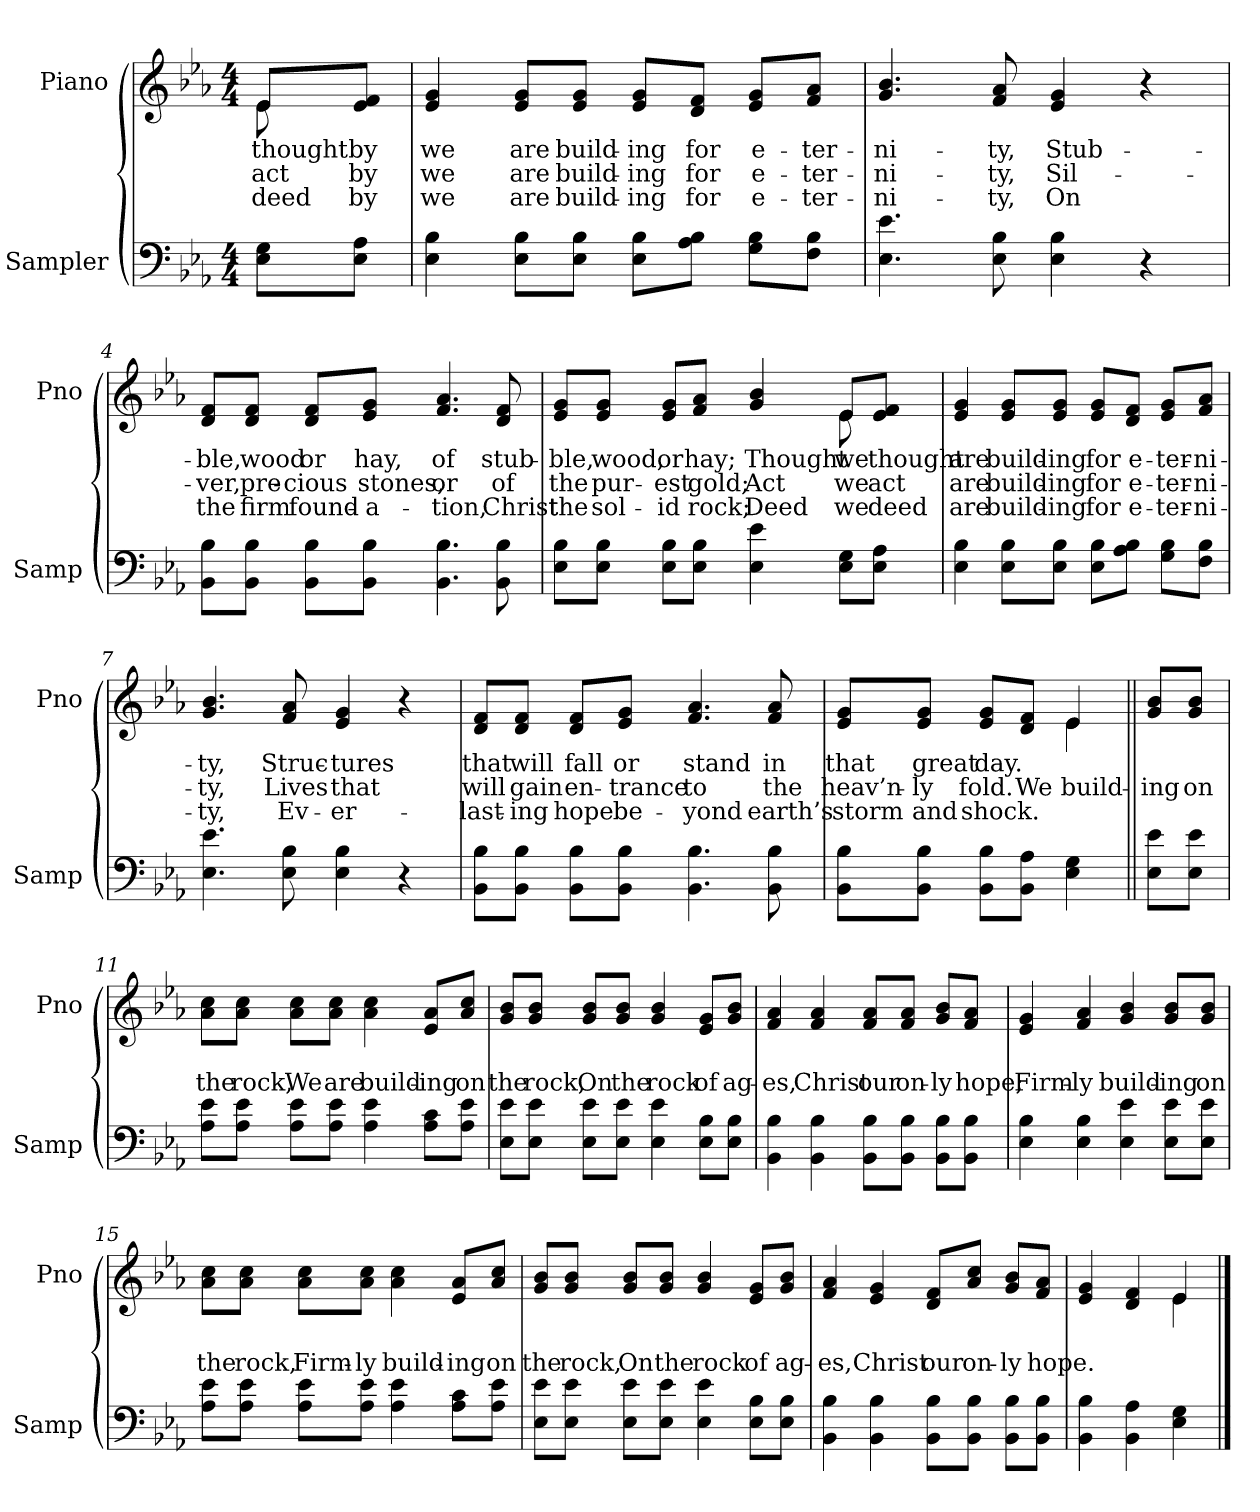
**kern	**kern	**text	**text	**text
*part2	*part1	*part1	*part1	*part1
*staff2	*staff1	*staff1	*staff1	*staff1
*I"Sampler	*I"Piano	*	*	*
*I'Samp	*I'Pno	*	*	*
*clefF4	*clefG2	*	*	*
*k[b-e-a-]	*k[b-e-a-]	*	*	*
*E-:	*E-:	*	*	*
*M4/4	*M4/4	*	*	*
=1	=1	=1	=1	=1
*	*^	*	*	*
8E-\ 8G\L	8e-/L	8e-	thought	act	deed
8E-\ 8A-\J	8e-/ 8f/J	8ryy	by	by	by
*	*v	*v	*	*	*
=2	=2	=2	=2	=2
4E- 4B-	4e- 4g	we	we	we
8E-\ 8B-\L	8e-/ 8g/L	are	are	are
8E-\ 8B-\J	8e-/ 8g/J	build-	build-	build-
8E-\ 8B-\L	8e-/ 8g/L	-ing	-ing	-ing
8A-\ 8B-\J	8d/ 8f/J	for	for	for
8G\ 8B-\L	8e-/ 8g/L	e-	e-	e-
8F\ 8B-\J	8f/ 8a-/J	-ter-	-ter-	-ter-
=3	=3	=3	=3	=3
4.E- 4.e-	4.g 4.b-	-ni-	-ni-	-ni-
8E- 8B-	8f 8a-	-ty,	-ty,	-ty,
4E- 4B-	4e- 4g	Stub-	Sil-	On
4r	4r	.	.	.
=4	=4	=4	=4	=4
8BB-\ 8B-\L	8d/ 8f/L	-ble,	-ver,	the
8BB-\ 8B-\J	8d/ 8f/J	wood	pre-	firm
8BB-\ 8B-\L	8d/ 8f/L	or	-cious	found-
8BB-\ 8B-\J	8e-/ 8g/J	hay,	stones,	-a-
4.BB- 4.B-	4.f 4.a-	of	or	-tion,
8BB- 8B-	8d 8f	stub-	of	Christ
=5	=5	=5	=5	=5
*	*^	*	*	*
8E-\ 8B-\L	8e-/ 8g/L	2.ryy	-ble,	the	the
8E-\ 8B-\J	8e-/ 8g/J	.	wood,	pur-	sol-
8E-\ 8B-\L	8e-/ 8g/L	.	or	-est	-id
8E-\ 8B-\J	8f/ 8a-/J	.	hay;	gold;	rock;
4E- 4e-	4g 4b-	.	Thought	Act	Deed
8E-\ 8G\L	8e-/L	8e-	we	we	we
8E-\ 8A-\J	8e-/ 8f/J	8ryy	thought	act	deed
*	*v	*v	*	*	*
=6	=6	=6	=6	=6
4E- 4B-	4e- 4g	are	are	are
8E-\ 8B-\L	8e-/ 8g/L	build-	build-	build-
8E-\ 8B-\J	8e-/ 8g/J	-ing	-ing	-ing
8E-\ 8B-\L	8e-/ 8g/L	for	for	for
8A-\ 8B-\J	8d/ 8f/J	e-	e-	e-
8G\ 8B-\L	8e-/ 8g/L	-ter-	-ter-	-ter-
8F\ 8B-\J	8f/ 8a-/J	-ni-	-ni-	-ni-
=7	=7	=7	=7	=7
4.E- 4.e-	4.g 4.b-	-ty,	-ty,	-ty,
8E- 8B-	8f 8a-	Struc-	Lives	Ev-
4E- 4B-	4e- 4g	-tures	that	-er-
4r	4r	.	.	.
=8	=8	=8	=8	=8
8BB-\ 8B-\L	8d/ 8f/L	that	will	-last-
8BB-\ 8B-\J	8d/ 8f/J	will	gain	-ing
8BB-\ 8B-\L	8d/ 8f/L	fall	en-	hope
8BB-\ 8B-\J	8e-/ 8g/J	or	-trance	be-
4.BB- 4.B-	4.f 4.a-	stand	to	-yond
8BB- 8B-	8f 8a-	in	the	earth’s
=9	=9	=9	=9	=9
*	*^	*	*	*
8BB-\ 8B-\L	8e-/ 8g/L	2ryy	that	heav’n-	storm
8BB-\ 8B-\J	8e-/ 8g/J	.	great	-ly	and
8BB-\ 8B-\L	8e-/ 8g/L	.	day.	fold.	shock.
8BB-\ 8A-\J	8d/ 8f/J	.	.	We	.
4E- 4G	4e-/	4e-	.	build-	.
=10||	=10||	=10||	=10||	=10||	=10||
!	!LO:TX:t=Refrain	!	!	!	!
*	*v	*v	*	*	*
8E-\ 8e-\L	8g/ 8b-/L	.	-ing	.
8E-\ 8e-\J	8g/ 8b-/J	.	on	.
=11	=11	=11	=11	=11
8A-\ 8e-\L	8a-\ 8cc\L	.	the	.
8A-\ 8e-\J	8a-\ 8cc\J	.	rock,	.
8A-\ 8e-\L	8a-\ 8cc\L	.	We	.
8A-\ 8e-\J	8a-\ 8cc\J	.	are	.
4A- 4e-	4a- 4cc	.	build-	.
8A-\ 8c\L	8e-/ 8a-/L	.	-ing	.
8A-\ 8e-\J	8a-/ 8cc/J	.	on	.
=12	=12	=12	=12	=12
8E-\ 8e-\L	8g/ 8b-/L	.	the	.
8E-\ 8e-\J	8g/ 8b-/J	.	rock,	.
8E-\ 8e-\L	8g/ 8b-/L	.	On	.
8E-\ 8e-\J	8g/ 8b-/J	.	the	.
4E- 4e-	4g 4b-	.	rock	.
8E-\ 8B-\L	8e-/ 8g/L	.	of	.
8E-\ 8B-\J	8g/ 8b-/J	.	ag-	.
=13	=13	=13	=13	=13
4BB- 4B-	4f 4a-	.	-es,	.
4BB- 4B-	4f 4a-	.	Christ	.
8BB-\ 8B-\L	8f/ 8a-/L	.	our	.
8BB-\ 8B-\J	8f/ 8a-/J	.	on-	.
8BB-\ 8B-\L	8g/ 8b-/L	.	-ly	.
8BB-\ 8B-\J	8f/ 8a-/J	.	hope;	.
=14	=14	=14	=14	=14
4E- 4B-	4e- 4g	.	Firm-	.
4E- 4B-	4f 4a-	.	-ly	.
4E- 4e-	4g 4b-	.	build-	.
8E-\ 8e-\L	8g/ 8b-/L	.	-ing	.
8E-\ 8e-\J	8g/ 8b-/J	.	on	.
=15	=15	=15	=15	=15
8A-\ 8e-\L	8a-\ 8cc\L	.	the	.
8A-\ 8e-\J	8a-\ 8cc\J	.	rock,	.
8A-\ 8e-\L	8a-\ 8cc\L	.	Firm-	.
8A-\ 8e-\J	8a-\ 8cc\J	.	-ly	.
4A- 4e-	4a- 4cc	.	build-	.
8A-\ 8c\L	8e-/ 8a-/L	.	-ing	.
8A-\ 8e-\J	8a-/ 8cc/J	.	on	.
=16	=16	=16	=16	=16
8E-\ 8e-\L	8g/ 8b-/L	.	the	.
8E-\ 8e-\J	8g/ 8b-/J	.	rock,	.
8E-\ 8e-\L	8g/ 8b-/L	.	On	.
8E-\ 8e-\J	8g/ 8b-/J	.	the	.
4E- 4e-	4g 4b-	.	rock	.
8E-\ 8B-\L	8e-/ 8g/L	.	of	.
8E-\ 8B-\J	8g/ 8b-/J	.	ag-	.
=17	=17	=17	=17	=17
4BB- 4B-	4f 4a-	.	-es,	.
4BB- 4B-	4e- 4g	.	Christ	.
8BB-\ 8B-\L	8d/ 8f/L	.	our	.
8BB-\ 8B-\J	8a-/ 8cc/J	.	on-	.
8BB-\ 8B-\L	8g/ 8b-/L	.	-ly	.
8BB-\ 8B-\J	8f/ 8a-/J	.	hope.	.
=18	=18	=18	=18	=18
*	*^	*	*	*
4BB- 4B-	4e- 4g	2ryy	.	.	.
4BB- 4A-	4d 4f	.	.	.	.
4E- 4G	4e-/	4e-	.	.	.
*	*v	*v	*	*	*
==	==	==	==	==
*-	*-	*-	*-	*-
